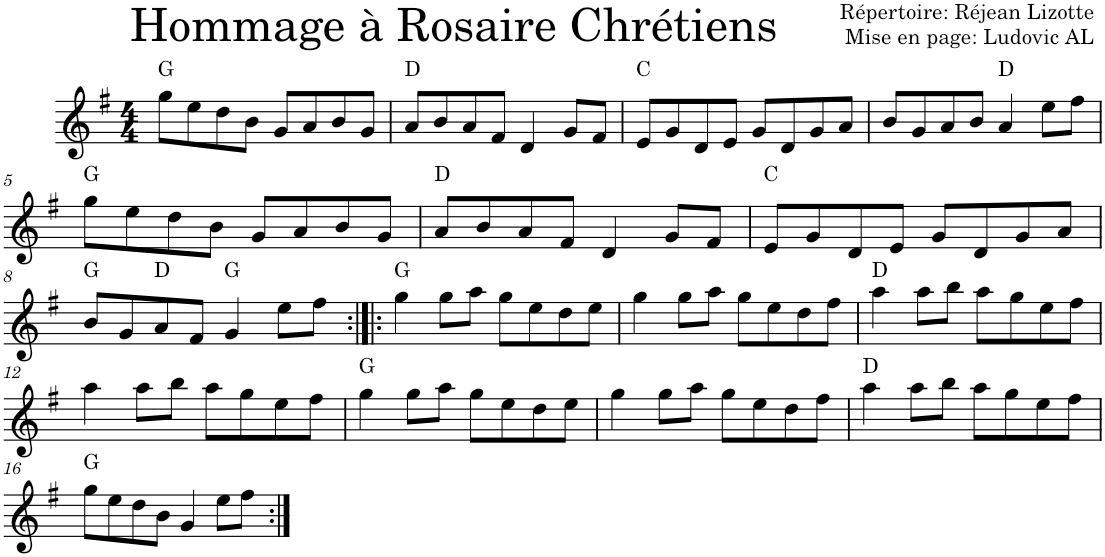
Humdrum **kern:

**kern	**harte
*part1	*part1
*staff1	*
*I"Violon	*
*I'Vln.	*
*clefG2	*
*k[f#]	*
*M4/4	*
=1	=1
8gg\L	G:maj
8ee\	.
8dd\	.
8b\J	.
8g/L	.
8a/	.
8b/	.
8g/J	.
=2	=2
8a/L	D:maj
8b/	.
8a/	.
8f#/J	.
4d/	.
8g/L	.
8f#/J	.
=3	=3
8e/L	C:maj
8g/	.
8d/	.
8e/J	.
8g/L	.
8d/	.
8g/	.
8a/J	.
=4	=4
8b/L	.
8g/	.
8a/	.
8b/J	.
4a/	D:maj
8ee\L	.
8ff#\J	.
!!LO:LB:g=z
=5	=5
8gg\L	G:maj
8ee\	.
8dd\	.
8b\J	.
8g/L	.
8a/	.
8b/	.
8g/J	.
=6	=6
8a/L	D:maj
8b/	.
8a/	.
8f#/J	.
4d/	.
8g/L	.
8f#/J	.
=7	=7
8e/L	C:maj
8g/	.
8d/	.
8e/J	.
8g/L	.
8d/	.
8g/	.
8a/J	.
!!LO:LB:g=z
=8	=8
8b/L	G:maj
8g/	.
8a/	D:maj
8f#/J	.
4g/	G:maj
8ee\L	.
8ff#\J	.
=9:|!|:	=9:|!|:
4gg\	G:maj
8gg\L	.
8aa\J	.
8gg\L	.
8ee\	.
8dd\	.
8ee\J	.
=10	=10
4gg\	.
8gg\L	.
8aa\J	.
8gg\L	.
8ee\	.
8dd\	.
8ff#\J	.
=11	=11
4aa\	D:maj
8aa\L	.
8bb\J	.
8aa\L	.
8gg\	.
8ee\	.
8ff#\J	.
!!LO:LB:g=z
=12	=12
4aa\	.
8aa\L	.
8bb\J	.
8aa\L	.
8gg\	.
8ee\	.
8ff#\J	.
=13	=13
4gg\	G:maj
8gg\L	.
8aa\J	.
8gg\L	.
8ee\	.
8dd\	.
8ee\J	.
=14	=14
4gg\	.
8gg\L	.
8aa\J	.
8gg\L	.
8ee\	.
8dd\	.
8ff#\J	.
=15	=15
4aa\	D:maj
8aa\L	.
8bb\J	.
8aa\L	.
8gg\	.
8ee\	.
8ff#\J	.
!!LO:LB:g=z
=16	=16
8gg\L	G:maj
8ee\	.
8dd\	.
8b\J	.
4g/	.
8ee\L	.
8ff#\J	.
=:|!	=:|!
*-	*-
